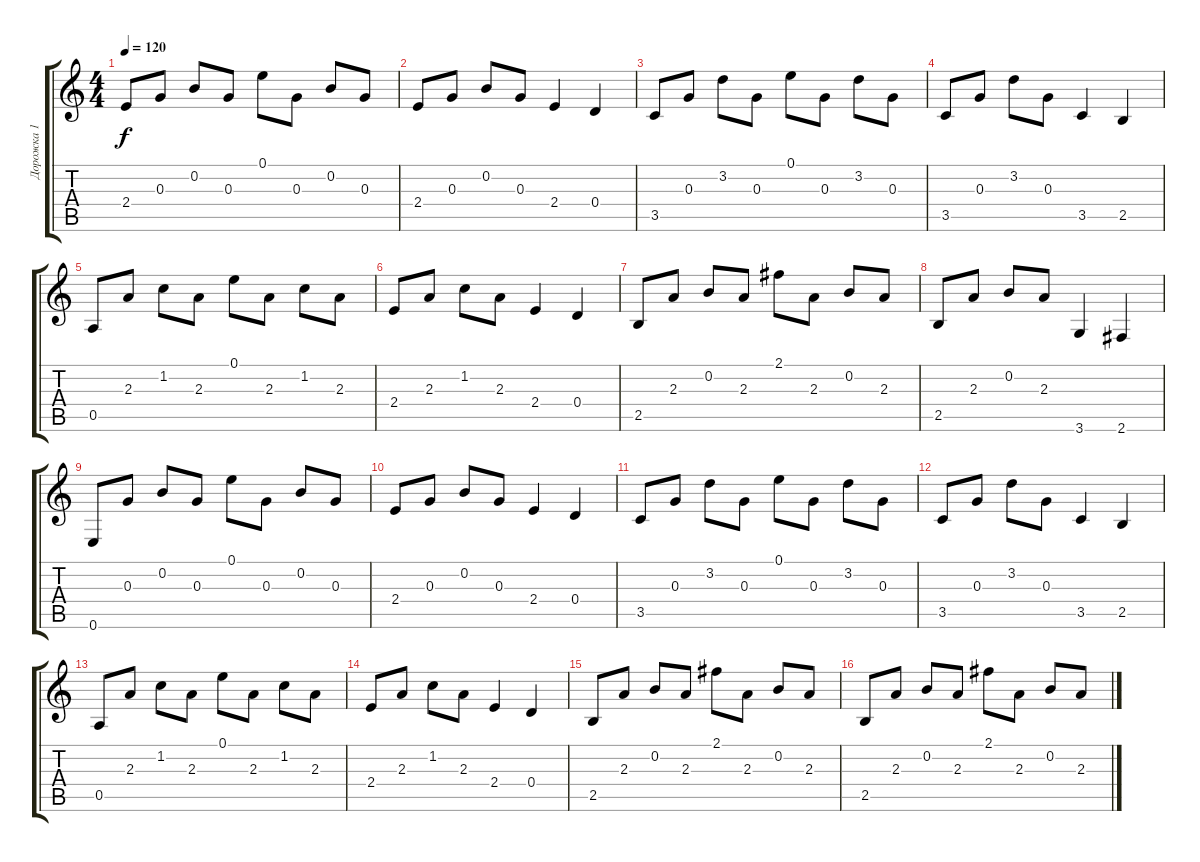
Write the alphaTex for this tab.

\track ("Дорожка 1" "Дорожка 1") {instrument acousticguitarsteel}
\staff {score tabs}
\tuning (E4 B3 G3 D3 A2 E2) {hide}
\ts (4 4)
\tempo 120
\clef g2
\ks c
2.4.8{dy f} 0.3.8 0.2.8 0.3.8 0.1.8 0.3.8 0.2.8 0.3.8 |
2.4.8 0.3.8 0.2.8 0.3.8 2.4.4 0.4.4 |
3.5.8 0.3.8 3.2.8 0.3.8 0.1.8 0.3.8 3.2.8 0.3.8 |
3.5.8 0.3.8 3.2.8 0.3.8 3.5.4 2.5.4 |
0.5.8 2.3.8 1.2.8 2.3.8 0.1.8 2.3.8 1.2.8 2.3.8 |
2.4.8 2.3.8 1.2.8 2.3.8 2.4.4 0.4.4 |
2.5.8 2.3.8 0.2.8 2.3.8 2.1.8 2.3.8 0.2.8 2.3.8 |
2.5.8 2.3.8 0.2.8 2.3.8 3.6.4 2.6.4 |
0.6.8 0.3.8 0.2.8 0.3.8 0.1.8 0.3.8 0.2.8 0.3.8 |
2.4.8 0.3.8 0.2.8 0.3.8 2.4.4 0.4.4 |
3.5.8 0.3.8 3.2.8 0.3.8 0.1.8 0.3.8 3.2.8 0.3.8 |
3.5.8 0.3.8 3.2.8 0.3.8 3.5.4 2.5.4 |
0.5.8 2.3.8 1.2.8 2.3.8 0.1.8 2.3.8 1.2.8 2.3.8 |
2.4.8 2.3.8 1.2.8 2.3.8 2.4.4 0.4.4 |
2.5.8 2.3.8 0.2.8 2.3.8 2.1.8 2.3.8 0.2.8 2.3.8 |
2.5.8 2.3.8 0.2.8 2.3.8 2.1.8 2.3.8 0.2.8 2.3.8
